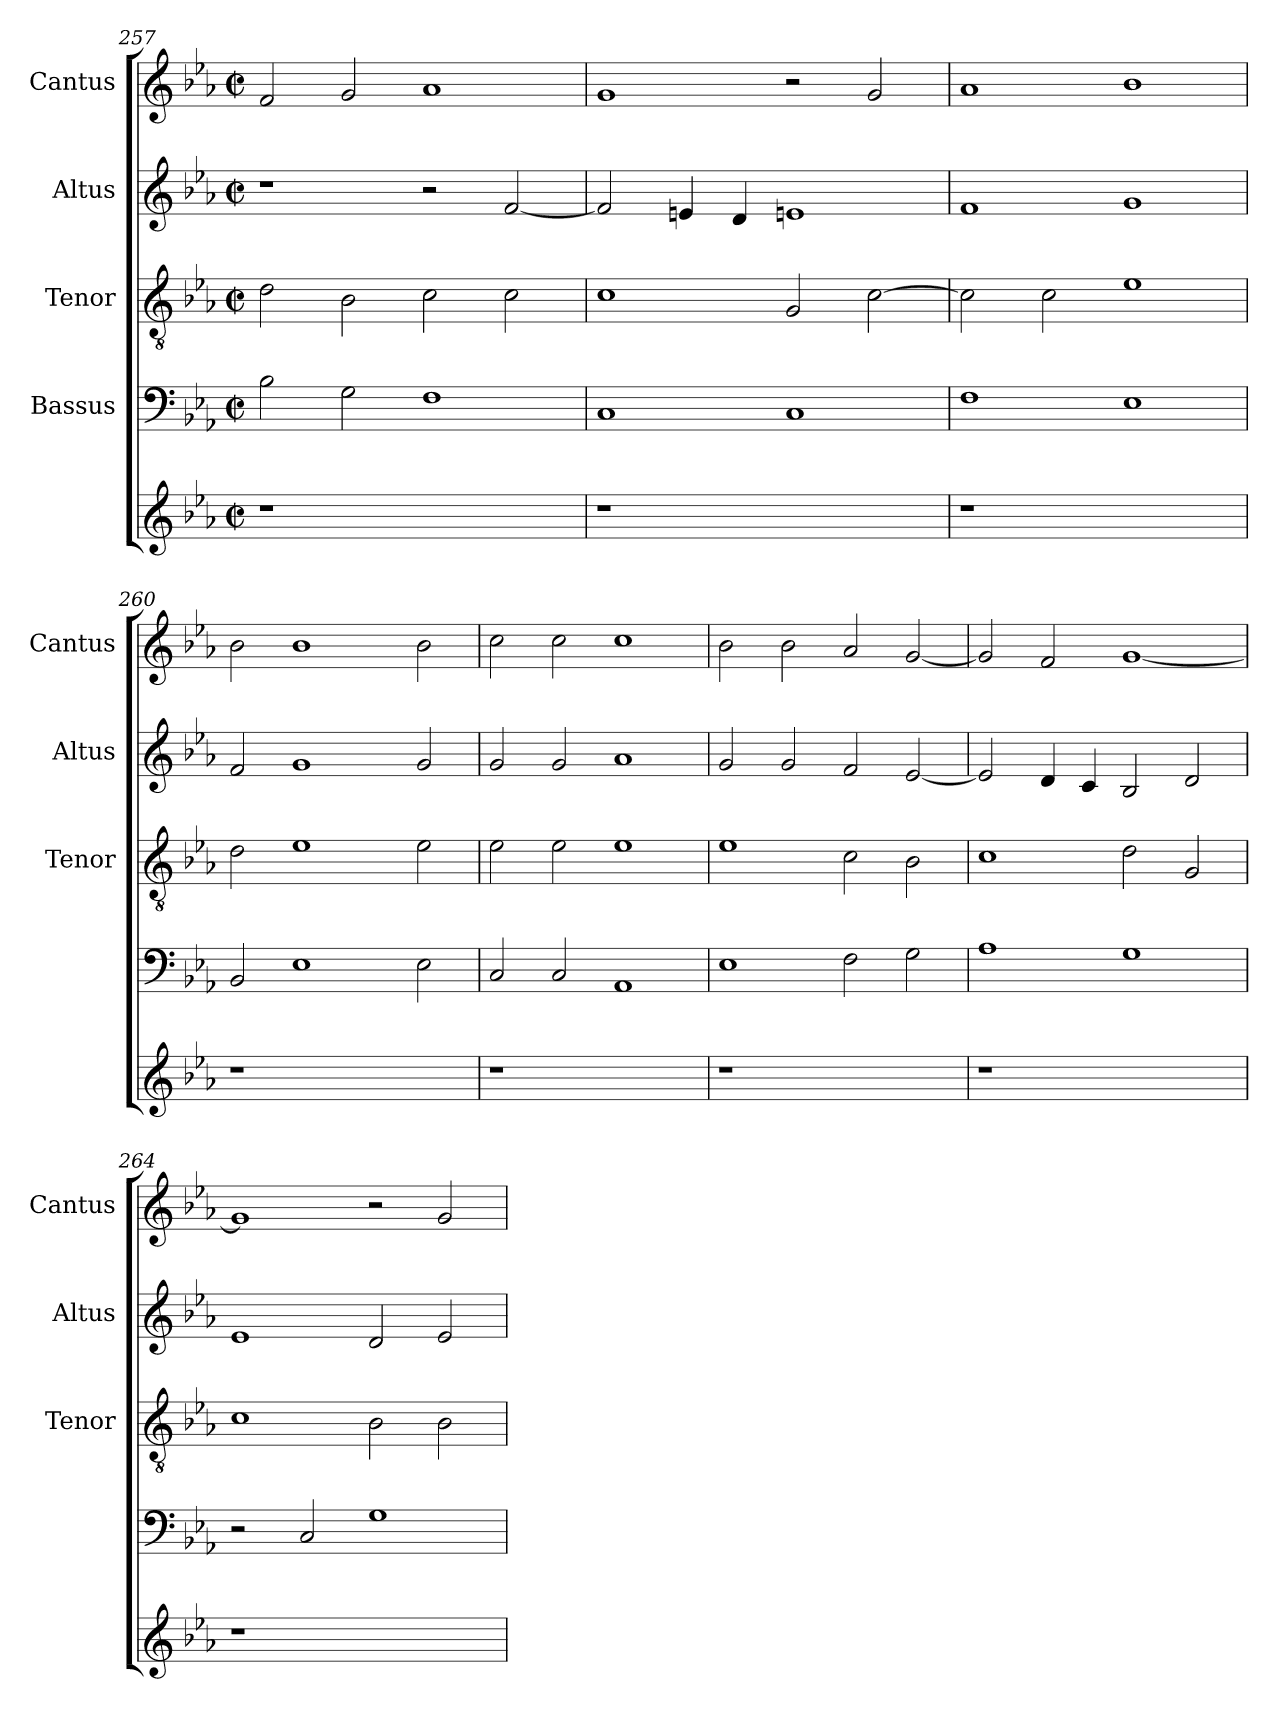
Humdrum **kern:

**kern	**kern	**kern	**kern	**kern
*part5	*part4	*part3	*part2	*part1
*staff5	*staff4	*staff3	*staff2	*staff1
*	*I"Bassus	*I"Tenor	*I"Altus	*I"Cantus
*	*	*I'Tenor	*I'Altus	*I'Cantus
*clefG2	*clefF4	*clefGv2	*clefG2	*clefG2
*k[b-e-a-]	*k[b-e-a-]	*k[b-e-a-]	*k[b-e-a-]	*k[b-e-a-]
*E-:	*E-:	*E-:	*E-:	*E-:
*M2/2	*M2/2	*M2/2	*M2/2	*M2/2
*met(c|)	*met(c|)	*met(c|)	*met(c|)	*met(c|)
=257	=257	=257	=257	=257
1r	2B-\	2d\	1r	2f/
.	2G\	2B-\	.	2g/
1ryy	1F	2c\	2r	1a-
.	.	2c\	[<2f/	.
=258	=258	=258	=258	=258
1r	1C	1c	2f/]	1g
.	.	.	4en/	.
.	.	.	4d/	.
1ryy	1C	2G/	1en	2r
.	.	[<2c\	.	2g/
!!LO:LB:g=z
=259	=259	=259	=259	=259
1r	1F	2c\]	1f	1a-
.	.	2c\	.	.
1ryy	1E-	1e-	1g	1b-
=260	=260	=260	=260	=260
1r	2BB-/	2d\	2f/	2b-\
.	1E-	1e-	1g	1b-
1ryy	.	.	.	.
.	2E-\	2e-\	2g/	2b-\
=261	=261	=261	=261	=261
1r	2C/	2e-\	2g/	2cc\
.	2C/	2e-\	2g/	2cc\
1ryy	1AA-	1e-	1a-	1cc
=262	=262	=262	=262	=262
1r	1E-	1e-	2g/	2b-\
.	.	.	2g/	2b-\
1ryy	2F\	2c\	2f/	2a-/
.	2G\	2B-\	[<2e-/	[<2g/
=263	=263	=263	=263	=263
1r	1A-	1c	2e-/]	2g/]
.	.	.	4d/	2f/
.	.	.	4c/	.
1ryy	1G	2d\	2B-/	[<1g
.	.	2G/	2d/	.
!!LO:PB:g=z
=264	=264	=264	=264	=264
1r	2r	1c	1e-	1g]
.	2C/	.	.	.
1ryy	1G	2B-\	2d/	2r
.	.	2B-\	2e-/	2g/
=	=	=	=	=
*-	*-	*-	*-	*-
